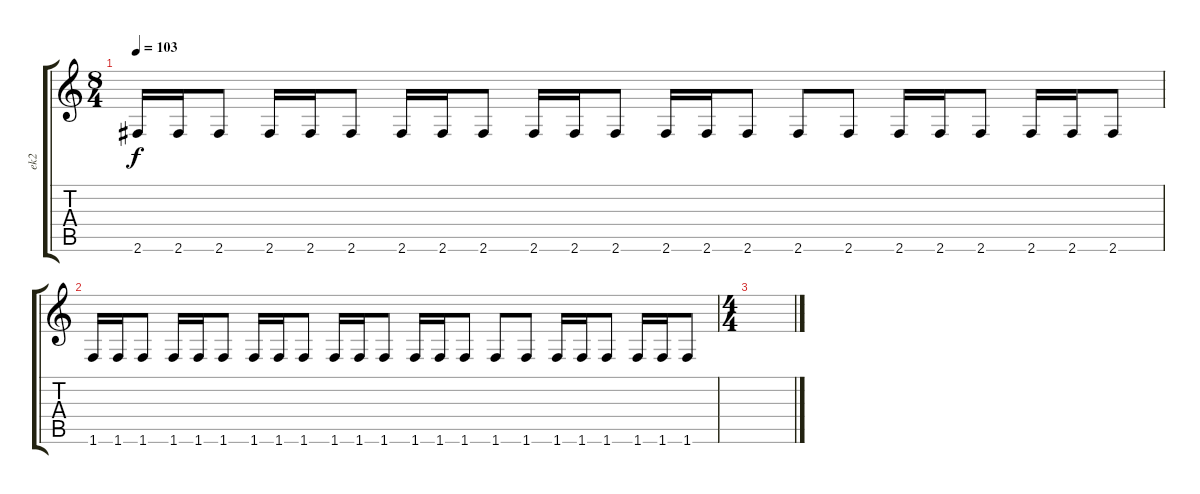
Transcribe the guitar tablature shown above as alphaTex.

\track ("ek2" "ek2") {instrument overdrivenguitar}
\staff {score tabs}
\tuning (E4 B3 G3 D3 A2 E2) {hide}
\ts (8 4)
\tempo 103
\clef g2
\ks c
2.6.16{dy f} 2.6.16 2.6.8 2.6.16 2.6.16 2.6.8 2.6.16 2.6.16 2.6.8 2.6.16 2.6.16 2.6.8 2.6.16 2.6.16 2.6.8 2.6.8 2.6.8 2.6.16 2.6.16 2.6.8 2.6.16 2.6.16 2.6.8 |
1.6.16{volume 0} 1.6.16 1.6.8 1.6.16 1.6.16 1.6.8 1.6.16 1.6.16 1.6.8 1.6.16 1.6.16 1.6.8 1.6.16 1.6.16 1.6.8 1.6.8 1.6.8 1.6.16 1.6.16 1.6.8 1.6.16 1.6.16 1.6.8 |
\ts (4 4)
